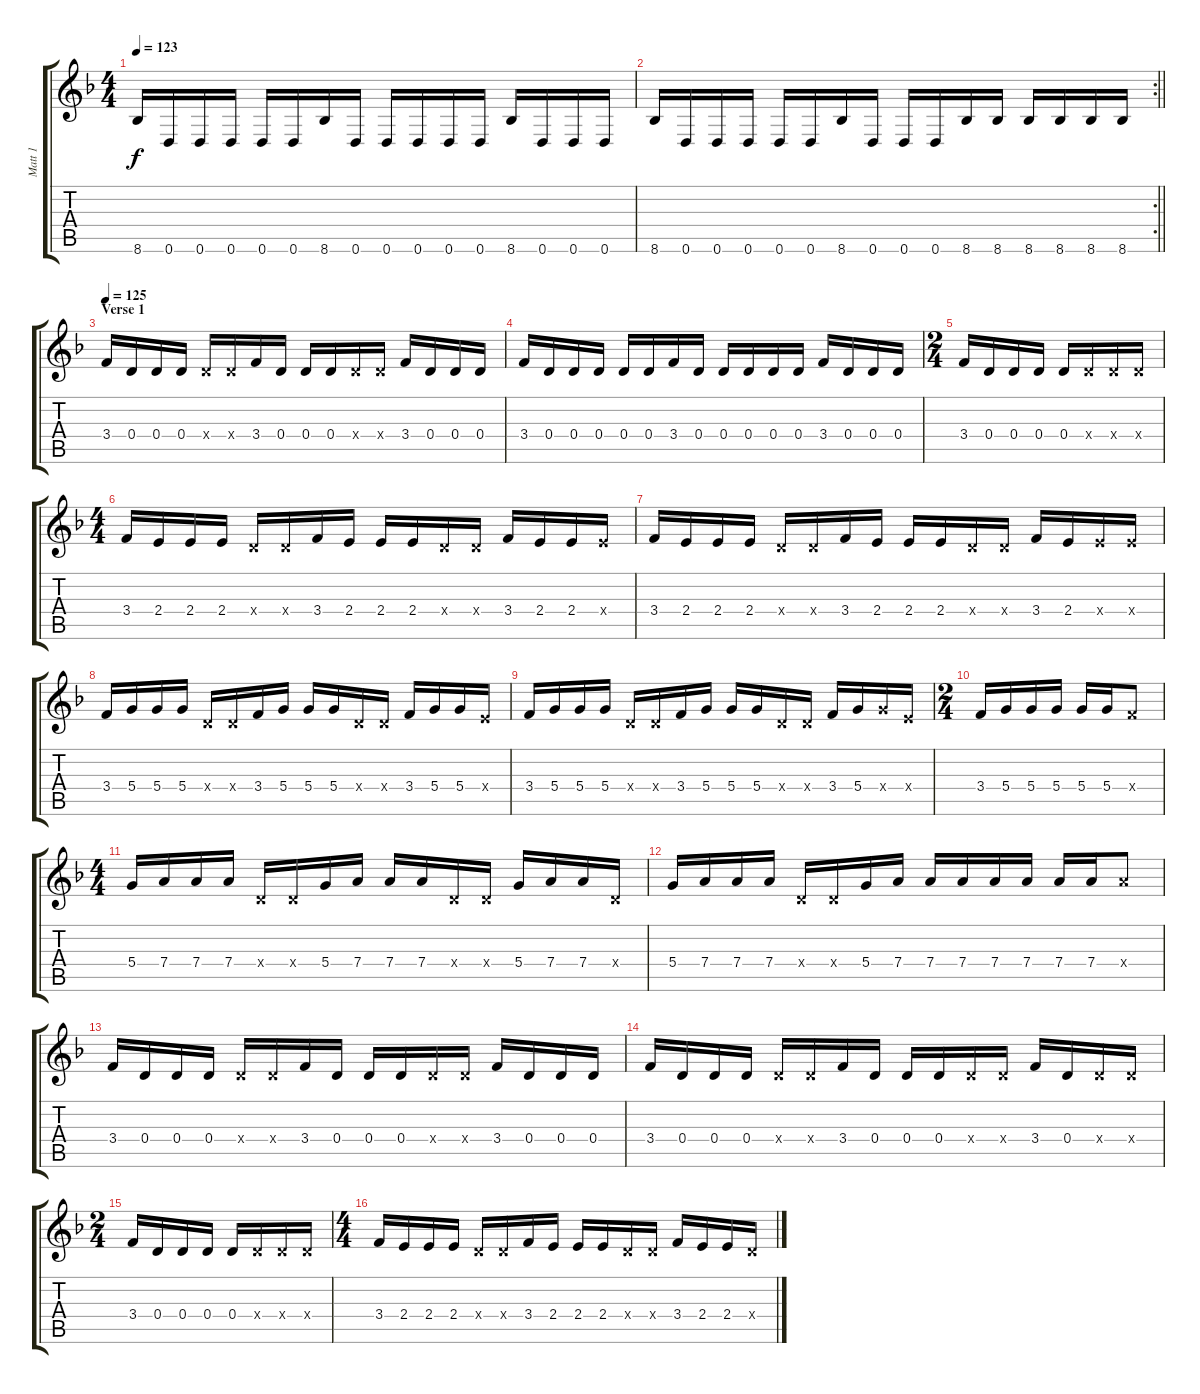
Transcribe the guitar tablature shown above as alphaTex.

\track ("Matt 1" "Matt 1") {instrument overdrivenguitar}
\staff {score tabs}
\tuning (E4 B3 G3 D3 A2 D2) {hide}
\ts (4 4)
\tempo 123
\clef g2
\ks f
8.6.16{dy f} 0.6.16 0.6.16 0.6.16 0.6.16 0.6.16 8.6.16 0.6.16 0.6.16 0.6.16 0.6.16 0.6.16 8.6.16 0.6.16 0.6.16 0.6.16 |
\rc 2
\barLineRight lightlight
8.6.16 0.6.16 0.6.16 0.6.16 0.6.16 0.6.16 8.6.16 0.6.16 0.6.16 0.6.16 8.6.16 8.6.16 8.6.16 8.6.16 8.6.16 8.6.16 |
\section ("" "Verse 1")
\tempo 125
3.4.16 0.4.16 0.4.16 0.4.16 0.4{x}.16 0.4{x}.16 3.4.16 0.4.16 0.4.16 0.4.16 0.4{x}.16 0.4{x}.16 3.4.16 0.4.16 0.4.16 0.4.16 |
3.4.16 0.4.16 0.4.16 0.4.16 0.4.16 0.4.16 3.4.16 0.4.16 0.4.16 0.4.16 0.4.16 0.4.16 3.4.16 0.4.16 0.4.16 0.4.16 |
\ts (2 4)
3.4.16 0.4.16 0.4.16 0.4.16 0.4.16 0.4{x}.16 0.4{x}.16 0.4{x}.16 |
\ts (4 4)
3.4.16 2.4.16 2.4.16 2.4.16 0.4{x}.16 0.4{x}.16 3.4.16 2.4.16 2.4.16 2.4.16 0.4{x}.16 0.4{x}.16 3.4.16 2.4.16 2.4.16 2.4{x}.16 |
3.4.16 2.4.16 2.4.16 2.4.16 0.4{x}.16 0.4{x}.16 3.4.16 2.4.16 2.4.16 2.4.16 0.4{x}.16 0.4{x}.16 3.4.16 2.4.16 2.4{x}.16 2.4{x}.16 |
3.4.16 5.4.16 5.4.16 5.4.16 0.4{x}.16 0.4{x}.16 3.4.16 5.4.16 5.4.16 5.4.16 0.4{x}.16 0.4{x}.16 3.4.16 5.4.16 5.4.16 2.4{x}.16 |
3.4.16 5.4.16 5.4.16 5.4.16 0.4{x}.16 0.4{x}.16 3.4.16 5.4.16 5.4.16 5.4.16 0.4{x}.16 0.4{x}.16 3.4.16 5.4.16 5.4{x}.16 2.4{x}.16 |
\ts (2 4)
3.4.16 5.4.16 5.4.16 5.4.16 5.4.16 5.4.16 3.4{x}.8 |
\ts (4 4)
5.4.16 7.4.16 7.4.16 7.4.16 0.4{x}.16 0.4{x}.16 5.4.16 7.4.16 7.4.16 7.4.16 0.4{x}.16 0.4{x}.16 5.4.16 7.4.16 7.4.16 0.4{x}.16 |
5.4.16 7.4.16 7.4.16 7.4.16 0.4{x}.16 0.4{x}.16 5.4.16 7.4.16 7.4.16 7.4.16 7.4.16 7.4.16 7.4.16 7.4.16 7.4{x}.8 |
3.4.16 0.4.16 0.4.16 0.4.16 0.4{x}.16 0.4{x}.16 3.4.16 0.4.16 0.4.16 0.4.16 0.4{x}.16 0.4{x}.16 3.4.16 0.4.16 0.4.16 0.4.16 |
3.4.16 0.4.16 0.4.16 0.4.16 0.4{x}.16 0.4{x}.16 3.4.16 0.4.16 0.4.16 0.4.16 0.4{x}.16 0.4{x}.16 3.4.16 0.4.16 0.4{x}.16 0.4{x}.16 |
\ts (2 4)
3.4.16 0.4.16 0.4.16 0.4.16 0.4.16 0.4{x}.16 0.4{x}.16 0.4{x}.16 |
\ts (4 4)
3.4.16 2.4.16 2.4.16 2.4.16 0.4{x}.16 0.4{x}.16 3.4.16 2.4.16 2.4.16 2.4.16 0.4{x}.16 0.4{x}.16 3.4.16 2.4.16 2.4.16 0.4{x}.16
